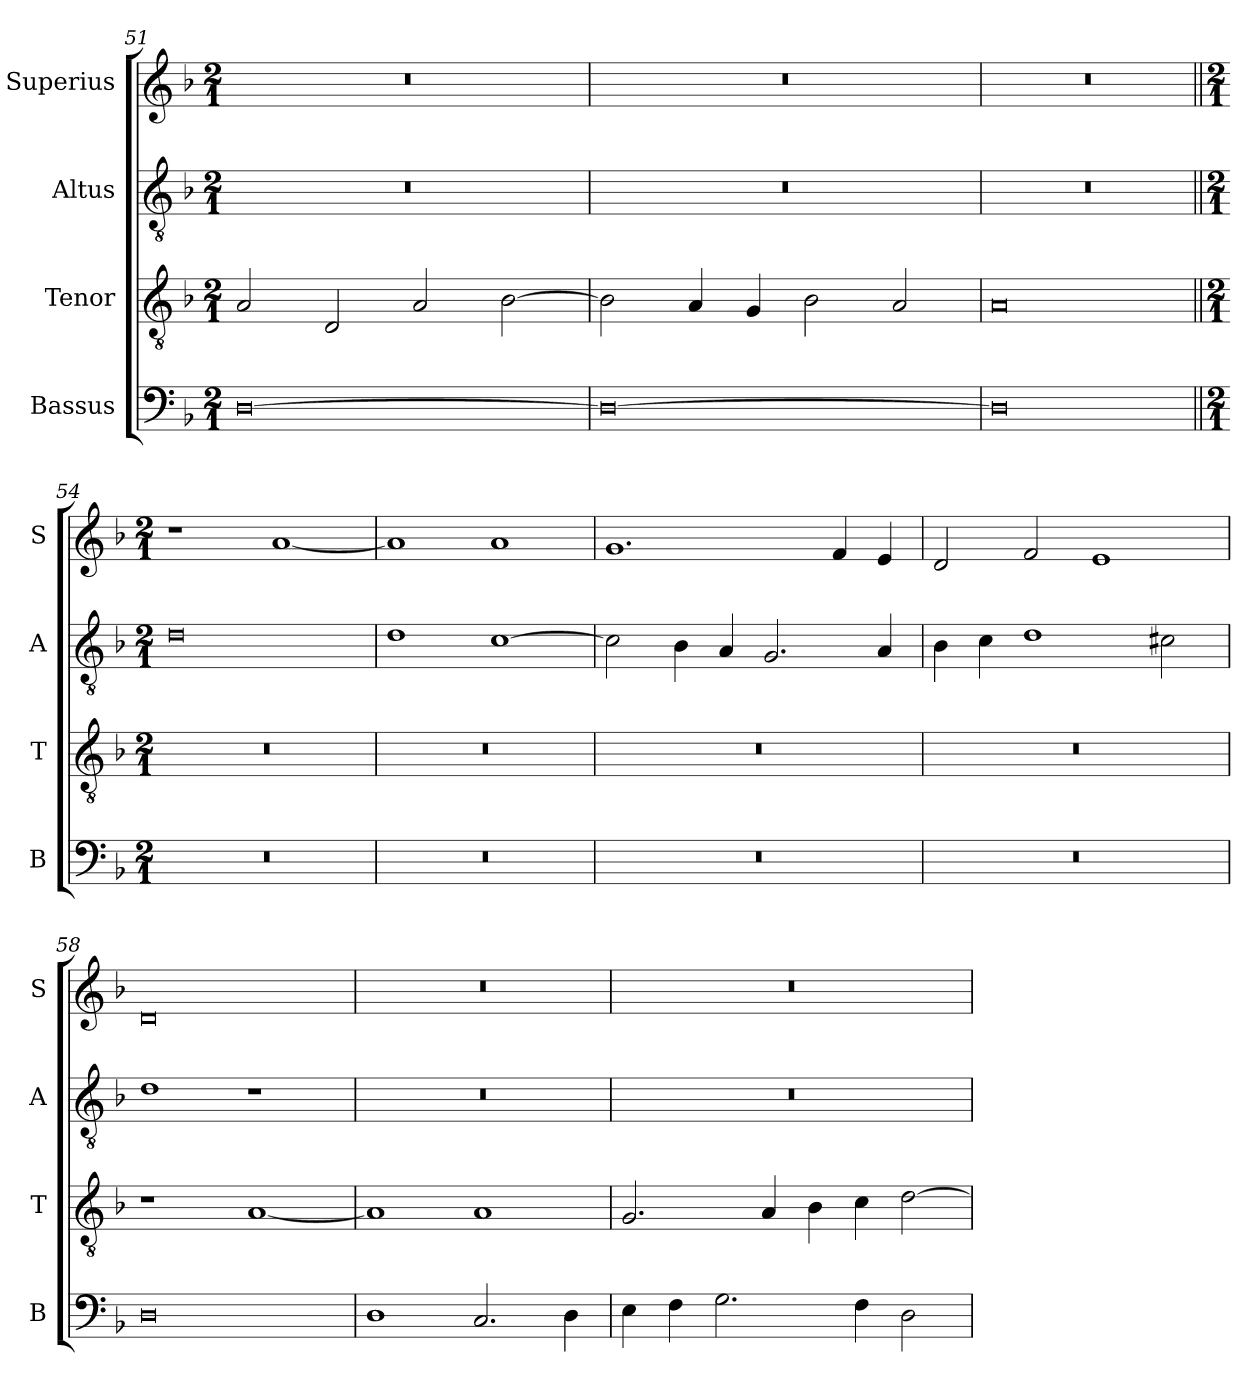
**kern	**kern	**kern	**kern
*part4	*part3	*part2	*part1
*staff4	*staff3	*staff2	*staff1
*I"Bassus	*I"Tenor	*I"Altus	*I"Superius
*I'B	*I'T	*I'A	*I'S
*clefF4	*clefGv2	*clefGv2	*clefG2
*k[b-]	*k[b-]	*k[b-]	*k[b-]
*M2/1	*M2/1	*M2/1	*M2/1
=51	=51	=51	=51
[0D	2A/	0r	0r
.	2D/	.	.
.	2A/	.	.
.	[2B-\	.	.
=52	=52	=52	=52
0D_	2B-\]	0r	0r
.	4A/	.	.
.	4G/	.	.
.	2B-\	.	.
.	2A/	.	.
=53	=53	=53	=53
0D]	0A	0r	0r
!!LO:LB:g=z
=54||	=54||	=54||	=54||
*M2/1	*M2/1	*M2/1	*M2/1
0r	0r	0d	1r
.	.	.	[1a
=55	=55	=55	=55
0r	0r	1d	1a]
.	.	[1c	1a
=56	=56	=56	=56
0r	0r	2c\]	1.g
.	.	4B-\	.
.	.	4A/	.
.	.	2.G/	.
.	.	.	4f/
.	.	4A/	4e/
=57	=57	=57	=57
0r	0r	4B-\	2d/
.	.	4c\	.
.	.	1d	2f/
.	.	.	1e
.	.	2c#X\	.
=58	=58	=58	=58
0D	1r	1d	0d
.	[1A	1r	.
=59	=59	=59	=59
1D	1A]	0r	0r
2.C/	1A	.	.
4D\	.	.	.
=60	=60	=60	=60
4E\	2.G/	0r	0r
4F\	.	.	.
2.G\	.	.	.
.	4A/	.	.
.	4B-\	.	.
4F\	4c\	.	.
2D\	[2d\	.	.
=	=	=	=
*-	*-	*-	*-
